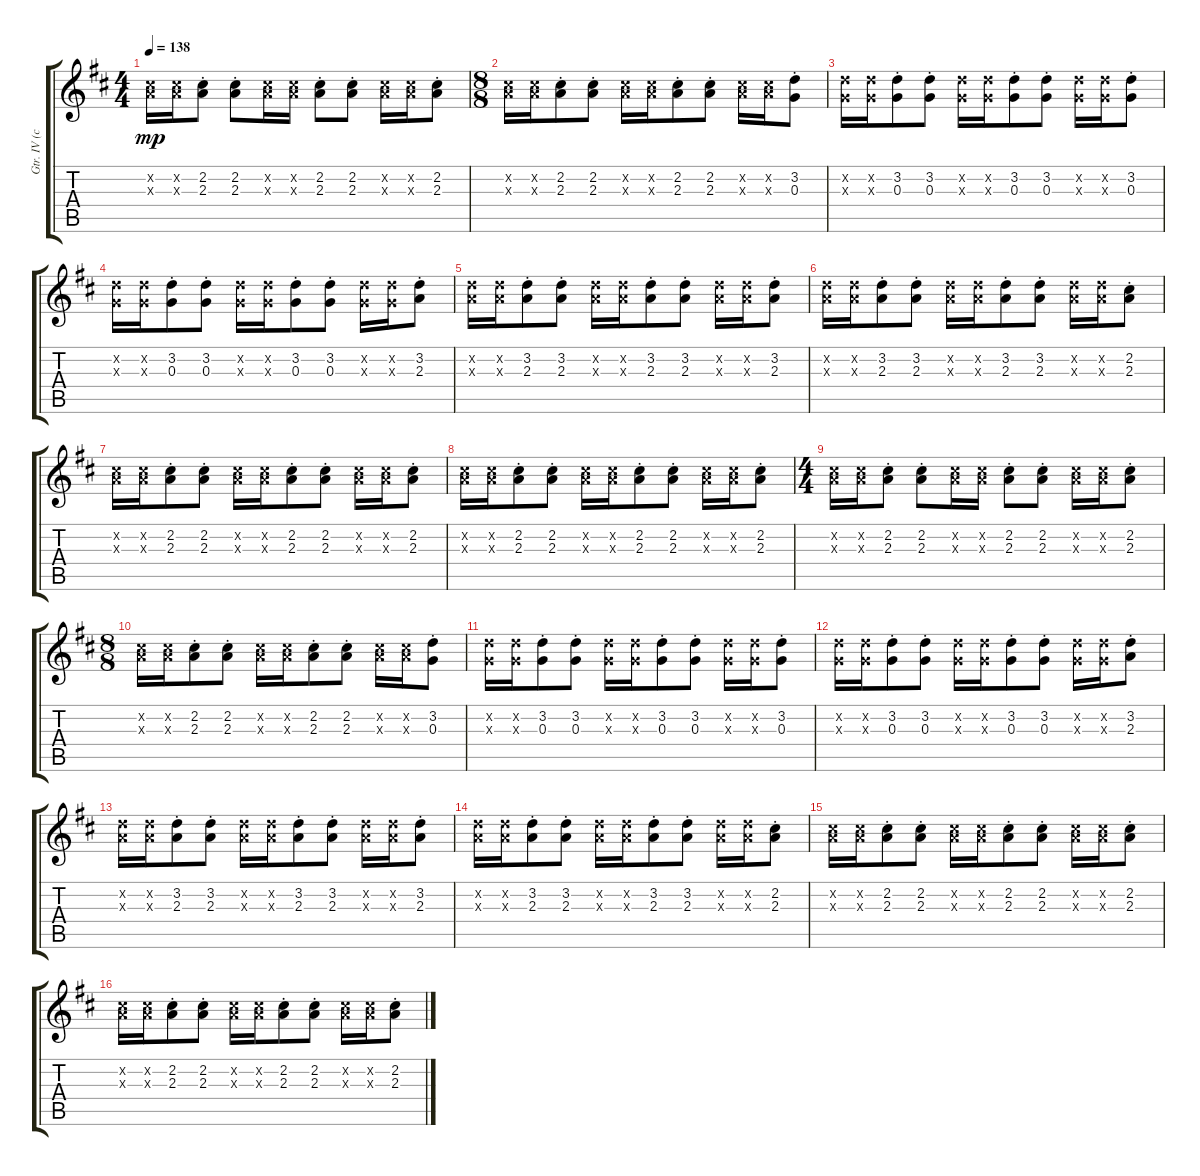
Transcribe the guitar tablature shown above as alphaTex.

\track ("Gtr. IV (clean elec.)" "Gtr. IV (c") {instrument electricguitarclean}
\staff {score tabs}
\tuning (E4 B3 G3 D3 A2 E2) {hide}
\ts (4 4)
\tempo 138
\clef g2
\ks d
(2.2{x} 2.3{x}).16{dy mp} (2.2{x} 2.3{x}).16 (2.2{st} 2.3{st}).8 (2.2{st} 2.3{st}).8 (2.2{x} 2.3{x}).16 (2.2{x} 2.3{x}).16 (2.2{st} 2.3{st}).8 (2.2{st} 2.3{st}).8 (2.2{x} 2.3{x}).16 (2.2{x} 2.3{x}).16 (2.2{st} 2.3{st}).8 |
\ts (8 8)
(2.2{x} 2.3{x}).16 (2.2{x} 2.3{x}).16 (2.2{st} 2.3{st}).8 (2.2{st} 2.3{st}).8 (2.2{x} 2.3{x}).16 (2.2{x} 2.3{x}).16 (2.2{st} 2.3{st}).8 (2.2{st} 2.3{st}).8 (2.2{x} 2.3{x}).16 (2.2{x} 2.3{x}).16 (3.2{st} 0.3{st}).8 |
(3.2{x} 0.3{x}).16 (3.2{x} 0.3{x}).16 (3.2{st} 0.3{st}).8 (3.2{st} 0.3{st}).8 (3.2{x} 0.3{x}).16 (3.2{x} 0.3{x}).16 (3.2{st} 0.3{st}).8 (3.2{st} 0.3{st}).8 (3.2{x} 0.3{x}).16 (3.2{x} 0.3{x}).16 (3.2{st} 0.3{st}).8 |
(3.2{x} 0.3{x}).16 (3.2{x} 0.3{x}).16 (3.2{st} 0.3{st}).8 (3.2{st} 0.3{st}).8 (3.2{x} 0.3{x}).16 (3.2{x} 0.3{x}).16 (3.2{st} 0.3{st}).8 (3.2{st} 0.3{st}).8 (3.2{x} 0.3{x}).16 (3.2{x} 0.3{x}).16 (3.2{st} 2.3{st}).8 |
(3.2{x} 2.3{x}).16 (3.2{x} 2.3{x}).16 (3.2{st} 2.3{st}).8 (3.2{st} 2.3{st}).8 (3.2{x} 2.3{x}).16 (3.2{x} 2.3{x}).16 (3.2{st} 2.3{st}).8 (3.2{st} 2.3{st}).8 (3.2{x} 2.3{x}).16 (3.2{x} 2.3{x}).16 (3.2{st} 2.3{st}).8 |
(3.2{x} 2.3{x}).16 (3.2{x} 2.3{x}).16 (3.2{st} 2.3{st}).8 (3.2{st} 2.3{st}).8 (3.2{x} 2.3{x}).16 (3.2{x} 2.3{x}).16 (3.2{st} 2.3{st}).8 (3.2{st} 2.3{st}).8 (3.2{x} 2.3{x}).16 (3.2{x} 2.3{x}).16 (2.2{st} 2.3{st}).8 |
(2.2{x} 2.3{x}).16 (2.2{x} 2.3{x}).16 (2.2{st} 2.3{st}).8 (2.2{st} 2.3{st}).8 (2.2{x} 2.3{x}).16 (2.2{x} 2.3{x}).16 (2.2{st} 2.3{st}).8 (2.2{st} 2.3{st}).8 (2.2{x} 2.3{x}).16 (2.2{x} 2.3{x}).16 (2.2{st} 2.3{st}).8 |
(2.2{x} 2.3{x}).16 (2.2{x} 2.3{x}).16 (2.2{st} 2.3{st}).8 (2.2{st} 2.3{st}).8 (2.2{x} 2.3{x}).16 (2.2{x} 2.3{x}).16 (2.2{st} 2.3{st}).8 (2.2{st} 2.3{st}).8 (2.2{x} 2.3{x}).16 (2.2{x} 2.3{x}).16 (2.2{st} 2.3{st}).8 |
\ts (4 4)
(2.2{x} 2.3{x}).16 (2.2{x} 2.3{x}).16 (2.2{st} 2.3{st}).8 (2.2{st} 2.3{st}).8 (2.2{x} 2.3{x}).16 (2.2{x} 2.3{x}).16 (2.2{st} 2.3{st}).8 (2.2{st} 2.3{st}).8 (2.2{x} 2.3{x}).16 (2.2{x} 2.3{x}).16 (2.2{st} 2.3{st}).8 |
\ts (8 8)
(2.2{x} 2.3{x}).16 (2.2{x} 2.3{x}).16 (2.2{st} 2.3{st}).8 (2.2{st} 2.3{st}).8 (2.2{x} 2.3{x}).16 (2.2{x} 2.3{x}).16 (2.2{st} 2.3{st}).8 (2.2{st} 2.3{st}).8 (2.2{x} 2.3{x}).16 (2.2{x} 2.3{x}).16 (3.2{st} 0.3{st}).8 |
(3.2{x} 0.3{x}).16 (3.2{x} 0.3{x}).16 (3.2{st} 0.3{st}).8 (3.2{st} 0.3{st}).8 (3.2{x} 0.3{x}).16 (3.2{x} 0.3{x}).16 (3.2{st} 0.3{st}).8 (3.2{st} 0.3{st}).8 (3.2{x} 0.3{x}).16 (3.2{x} 0.3{x}).16 (3.2{st} 0.3{st}).8 |
(3.2{x} 0.3{x}).16 (3.2{x} 0.3{x}).16 (3.2{st} 0.3{st}).8 (3.2{st} 0.3{st}).8 (3.2{x} 0.3{x}).16 (3.2{x} 0.3{x}).16 (3.2{st} 0.3{st}).8 (3.2{st} 0.3{st}).8 (3.2{x} 0.3{x}).16 (3.2{x} 0.3{x}).16 (3.2{st} 2.3{st}).8 |
(3.2{x} 2.3{x}).16 (3.2{x} 2.3{x}).16 (3.2{st} 2.3{st}).8 (3.2{st} 2.3{st}).8 (3.2{x} 2.3{x}).16 (3.2{x} 2.3{x}).16 (3.2{st} 2.3{st}).8 (3.2{st} 2.3{st}).8 (3.2{x} 2.3{x}).16 (3.2{x} 2.3{x}).16 (3.2{st} 2.3{st}).8 |
(3.2{x} 2.3{x}).16 (3.2{x} 2.3{x}).16 (3.2{st} 2.3{st}).8 (3.2{st} 2.3{st}).8 (3.2{x} 2.3{x}).16 (3.2{x} 2.3{x}).16 (3.2{st} 2.3{st}).8 (3.2{st} 2.3{st}).8 (3.2{x} 2.3{x}).16 (3.2{x} 2.3{x}).16 (2.2{st} 2.3{st}).8 |
(2.2{x} 2.3{x}).16 (2.2{x} 2.3{x}).16 (2.2{st} 2.3{st}).8 (2.2{st} 2.3{st}).8 (2.2{x} 2.3{x}).16 (2.2{x} 2.3{x}).16 (2.2{st} 2.3{st}).8 (2.2{st} 2.3{st}).8 (2.2{x} 2.3{x}).16 (2.2{x} 2.3{x}).16 (2.2{st} 2.3{st}).8 |
(2.2{x} 2.3{x}).16 (2.2{x} 2.3{x}).16 (2.2{st} 2.3{st}).8 (2.2{st} 2.3{st}).8 (2.2{x} 2.3{x}).16 (2.2{x} 2.3{x}).16 (2.2{st} 2.3{st}).8 (2.2{st} 2.3{st}).8 (2.2{x} 2.3{x}).16 (2.2{x} 2.3{x}).16 (2.2{st} 2.3{st}).8
